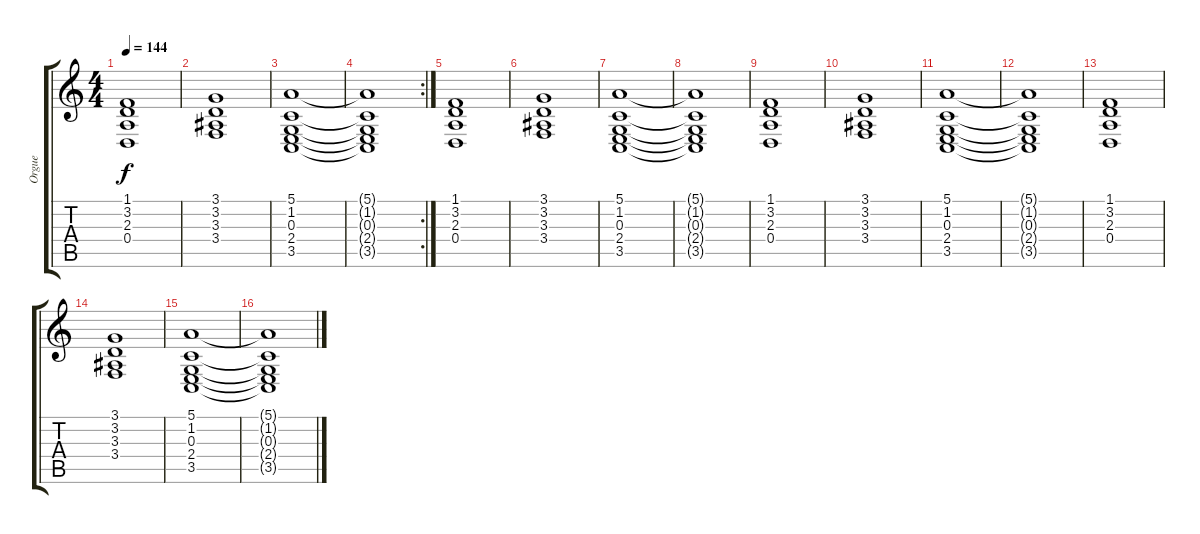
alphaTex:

\track ("Orgue" "Orgue") {instrument rockorgan}
\staff {score tabs}
\tuning (E4 B3 G3 D3 A2 E2) {hide}
\ts (4 4)
\tempo 144
\clef g2
\ks c
(1.1 3.2 2.3 0.4).1{dy f} |
(3.1 3.2 3.3 3.4).1 |
(5.1 1.2 0.3 2.4 3.5).1 |
\rc 2
(5.1{t} 1.2{t} 0.3{t} 2.4{t} 3.5{t}).1 |
(1.1 3.2 2.3 0.4).1 |
(3.1 3.2 3.3 3.4).1 |
(5.1 1.2 0.3 2.4 3.5).1 |
(5.1{t} 1.2{t} 0.3{t} 2.4{t} 3.5{t}).1 |
(1.1 3.2 2.3 0.4).1 |
(3.1 3.2 3.3 3.4).1 |
(5.1 1.2 0.3 2.4 3.5).1 |
(5.1{t} 1.2{t} 0.3{t} 2.4{t} 3.5{t}).1 |
(1.1 3.2 2.3 0.4).1 |
(3.1 3.2 3.3 3.4).1 |
(5.1 1.2 0.3 2.4 3.5).1 |
(5.1{t} 1.2{t} 0.3{t} 2.4{t} 3.5{t}).1
